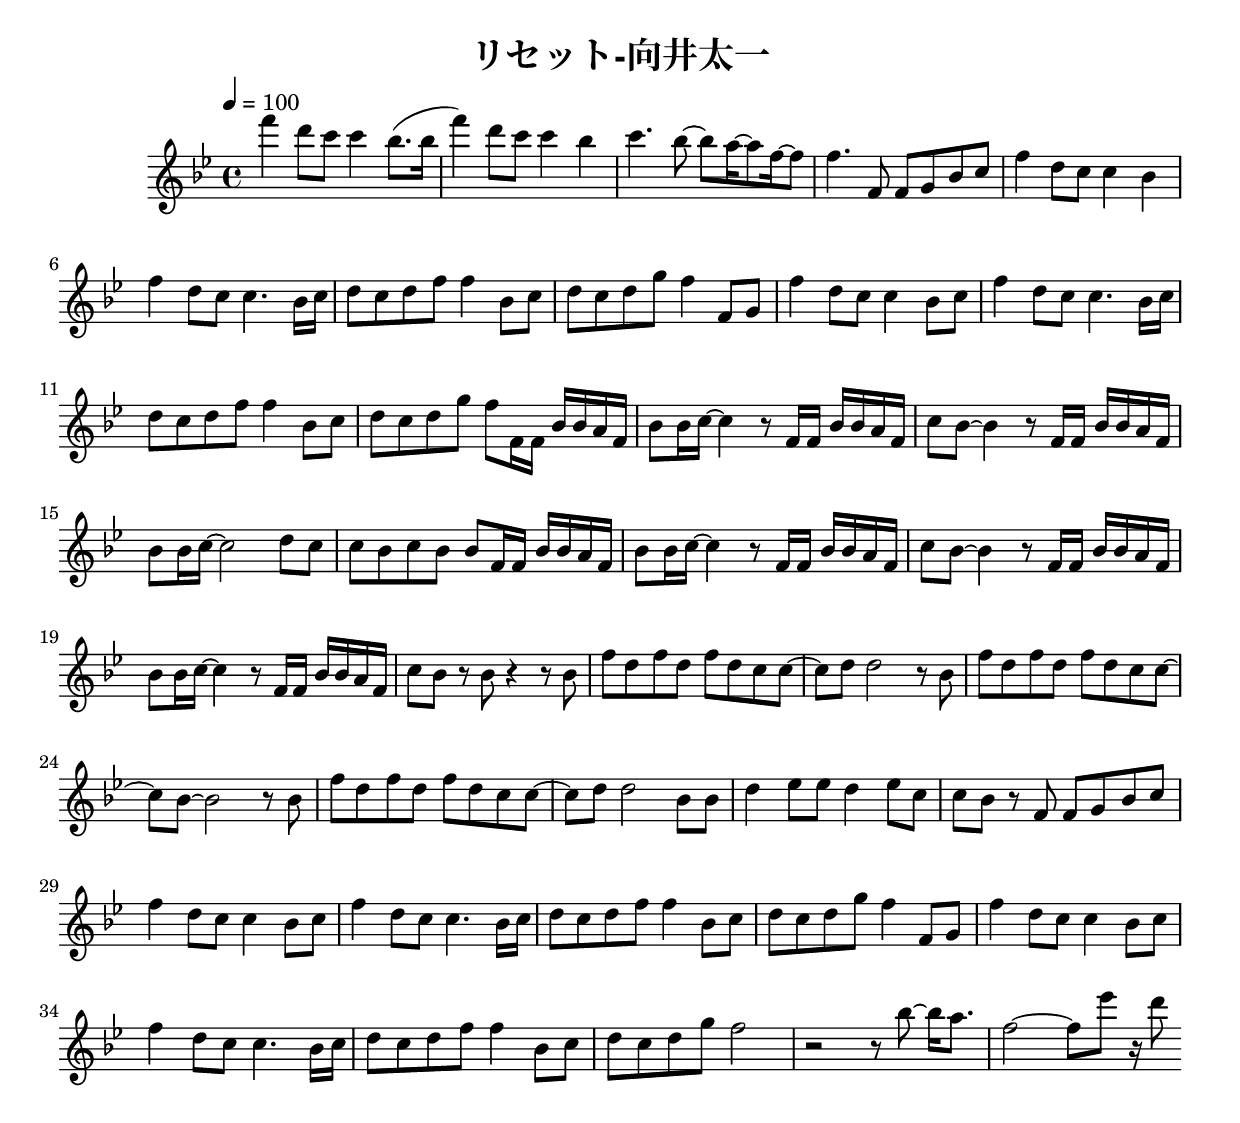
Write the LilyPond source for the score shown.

\header {
  title = "リセット-向井太一"
  composer = ""
}

\score {
  \relative c' { \key bes \major \time 4/4 \tempo 4 = 100
    f''4 d8 c c4 bes8. (bes16 | f'4) d8 c c4 bes | c4. bes8~ bes a16~ a8 f16~ f8 | f4. f,8 f g bes c |
    f4 d8 c c4 bes | f' d8 c c4. bes16 c | d8 c d f f4 bes,8 c | d c d g f4 f,8 g |
    f'4 d8 c c4 bes8 c | f4 d8 c c4. bes16 c | d8 c d f f4 bes,8 c | d c d g f f,16 f bes bes a f |
    bes8 bes16 c~ c4 r8 f,16 f bes bes a f | c'8 bes~ bes4 r8 f16 f bes bes a f | bes8 bes16 c~ c2 d8 c |
    c bes c bes bes f16 f bes bes a f |bes8 bes16 c~ c4 r8 f,16 f bes bes a f | c'8 bes~ bes4 r8 f16 f bes bes a f |
    bes8 bes16 c~ c4 r8 f,16 f bes bes a f | c'8 bes r bes r4 r8 bes | f' d f d f d c c~ |c d d2 r8 bes |
    f' d f d f d c c~ | c bes~ bes2 r8 bes | f' d f d f d c c~ |c d d2 bes8 bes | d4 ees8 ees d4 ees8 c |
    c bes r f f g bes c |

    f4 d8 c c4 bes8 c | f4 d8 c c4. bes16 c | d8 c d f f4 bes,8 c | d c d g f4 f,8 g | f'4 d8 c c4 bes8 c |
    f4 d8 c c4. bes16 c | d8 c d f f4 bes,8 c | d c d g f2 | r2 r8 bes8~ bes16 a8. | f2~ f8 ees' r16 d8 
  }

  \layout {}
  \midi {}
}